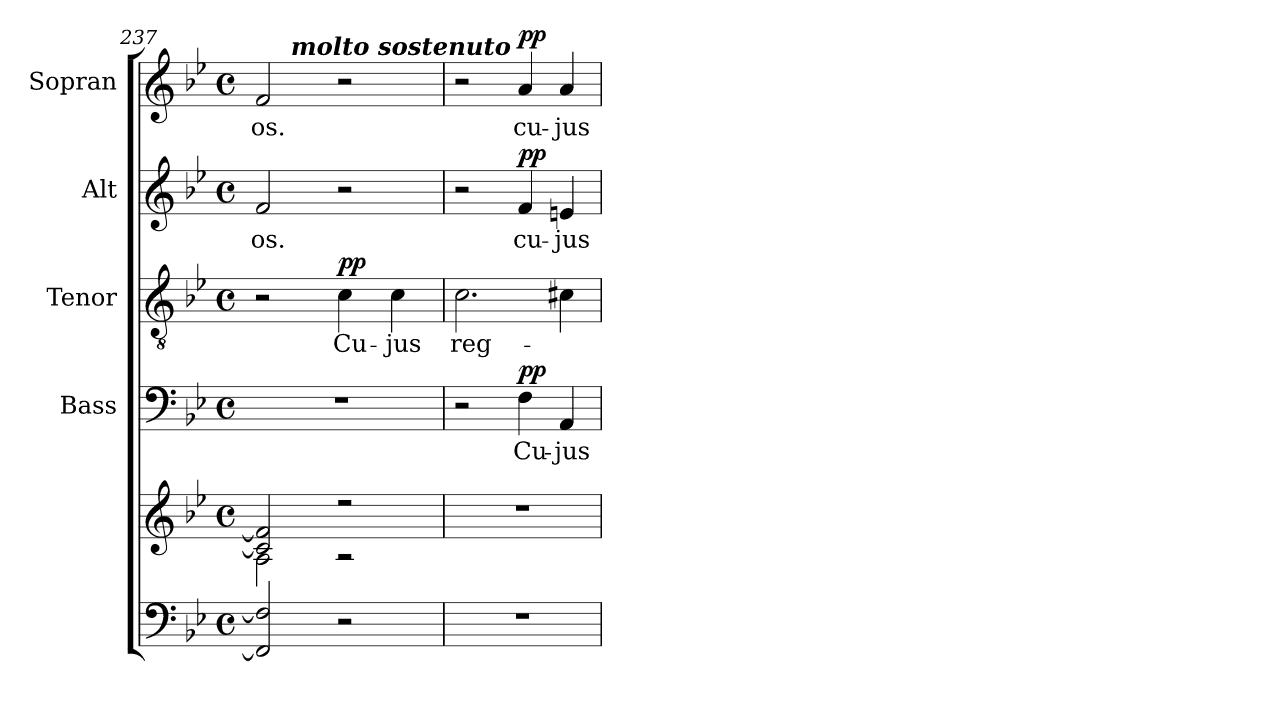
**kern	**kern	**kern	**text	**dynam	**kern	**text	**dynam	**kern	**text	**dynam	**kern	**text	**dynam
*part5	*part5	*part4	*part4	*part4	*part3	*part3	*part3	*part2	*part2	*part2	*part1	*part1	*part1
*staff6	*staff5	*staff4	*staff4	*staff4	*staff3	*staff3	*staff3	*staff2	*staff2	*staff2	*staff1	*staff1	*staff1
*	*	*I"Bass	*	*	*I"Tenor	*	*	*I"Alt	*	*	*I"Sopran	*	*
*	*	*I'B.	*	*	*I'T.	*	*	*I'A.	*	*	*I'S.	*	*
*clefF4	*clefG2	*clefF4	*	*	*clefGv2	*	*	*clefG2	*	*	*clefG2	*	*
*k[b-e-]	*k[b-e-]	*k[b-e-]	*	*	*k[b-e-]	*	*	*k[b-e-]	*	*	*k[b-e-]	*	*
*B-:	*B-:	*B-:	*	*	*B-:	*	*	*B-:	*	*	*B-:	*	*
*M4/4	*M4/4	*M4/4	*	*	*M4/4	*	*	*M4/4	*	*	*M4/4	*	*
*met(c)	*met(c)	*met(c)	*	*	*met(c)	*	*	*met(c)	*	*	*met(c)	*	*
=237	=237	=237	=237	=237	=237	=237	=237	=237	=237	=237	=237	=237	=237
*	*^	*	*	*	*	*	*	*	*	*	*	*	*
!	!	!	!	!	!	!	!	!	!	!LO:LY:b	!	!	!LO:LY:b	!
*	*	*	*	*	*	*	*	*	*	*	*	*^	*	*
2FF/] 2F/]	2c/] 2f/]	2A\	1r	.	.	2r	.	.	2f/	-os.	.	2f/	8.ryy	-os.	.
!	!	!	!	!	!	!	!	!	!	!	!	!	!LO:TX:a:Bi:t=molto sostenuto	!	!
.	.	.	.	.	.	.	.	.	.	.	.	.	2ryy	.	.
!	!	!	!	!	!	!	!LO:LY:b	!LO:DY:a	!	!	!	!	!	!	!
2r	2r	2r	.	.	.	4c\	Cu-	pp	2r	.	.	2r	.	.	.
.	.	.	.	.	.	.	.	.	.	.	.	.	4ryy	.	.
!	!	!	!	!	!	!	!LO:LY:b	!	!	!	!	!	!	!	!
.	.	.	.	.	.	4c\	-jus	.	.	.	.	.	.	.	.
.	.	.	.	.	.	.	.	.	.	.	.	.	16ryy	.	.
!!LO:PB:g=z
=238	=238	=238	=238	=238	=238	=238	=238	=238	=238	=238	=238	=238	=238	=238	=238
!	!	!	!	!	!	!	!LO:LY:b	!	!	!	!	!	!	!	!
*	*v	*v	*	*	*	*	*	*	*	*	*	*v	*v	*	*
1r	1r	2r	.	.	2.c\	reg-	.	2r	.	.	2r	.	.
!	!	!	!LO:LY:b	!LO:DY:a	!	!	!	!	!LO:LY:b	!LO:DY:a	!	!LO:LY:b	!LO:DY:b
.	.	4F\	Cu-	pp	.	.	.	4f/	cu-	pp	4a/	cu-	pp
!	!	!	!LO:LY:b	!	!	!	!	!	!LO:LY:b	!	!	!LO:LY:b	!
.	.	4AA/	-jus	.	4c#X\	.	.	4en/	-jus	.	4a/	-jus	.
=	=	=	=	=	=	=	=	=	=	=	=	=	=
*-	*-	*-	*-	*-	*-	*-	*-	*-	*-	*-	*-	*-	*-
